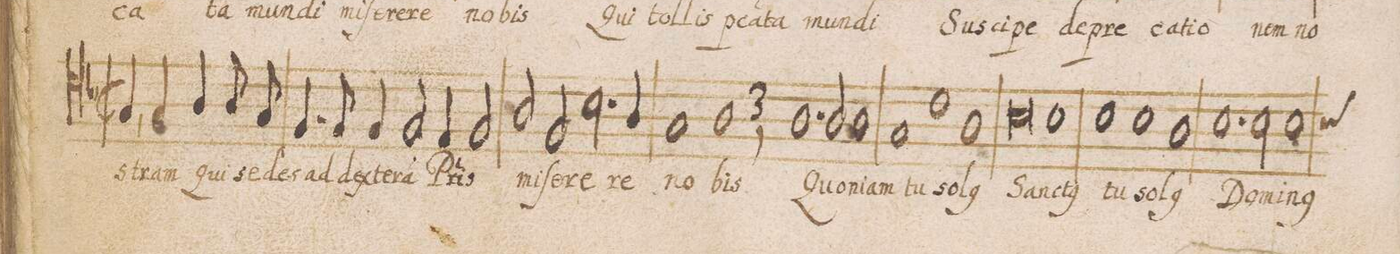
**kern	**text
*I"TENOR	*
*clefC4	*
*k[b-]	*
*met(C|)	*
*M2/1	*
4G,/	-stram
4G/	qui
4A/	se-
8A/	-des
8G/	ad
4.F/	dex-
8F/	-te-
4F/	-r(am)
2F/	P(a-
=49-	=49-
4E/	.
2F/	-tris)
2A/	mi-
2F/	-ſe-
=50-	=50-
2.B-\	-re-
4A/	-re
1G	no-
=51-	=51-
1A	-bis
=52-	=52-
*M3/1	*
1.A	Quo-
2A/	-ni-
1A	-am
=53-	=53-
1G	tu
1c	so-
1A	-l(us)
=54-	=54-
0B-	San-
1B-	-ct(us)
=55-	=55-
1B-	tu
1B-	so-
1A	-l(us)
=56-	=56-
1.B-	Do-
2B-\	-mi-
1B-	-n(us)
*custos:B	*
*-	*-
